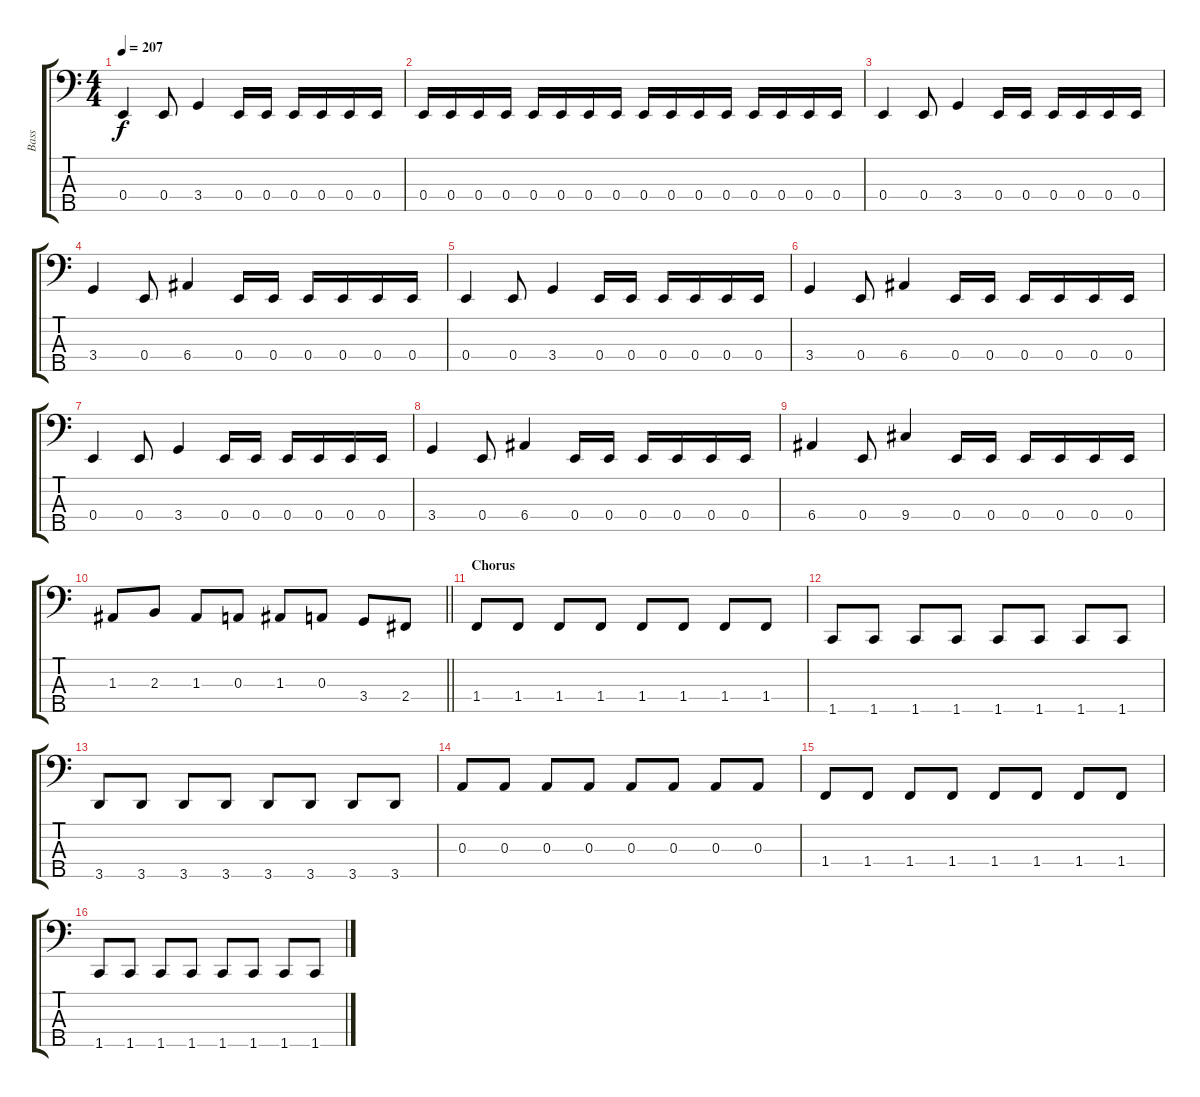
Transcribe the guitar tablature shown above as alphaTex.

\track ("Bass" "Bass") {instrument electricbassfinger}
\staff {score tabs}
\tuning (G2 D2 A1 E1 B0) {hide}
\ts (4 4)
\tempo 207
\clef f4
\ks c
0.4.4{dy f} 0.4.8 3.4.4 0.4.16 0.4.16 0.4.16 0.4.16 0.4.16 0.4.16 |
0.4.16 0.4.16 0.4.16 0.4.16 0.4.16 0.4.16 0.4.16 0.4.16 0.4.16 0.4.16 0.4.16 0.4.16 0.4.16 0.4.16 0.4.16 0.4.16 |
0.4.4 0.4.8 3.4.4 0.4.16 0.4.16 0.4.16 0.4.16 0.4.16 0.4.16 |
3.4.4 0.4.8 6.4.4 0.4.16 0.4.16 0.4.16 0.4.16 0.4.16 0.4.16 |
0.4.4 0.4.8 3.4.4 0.4.16 0.4.16 0.4.16 0.4.16 0.4.16 0.4.16 |
3.4.4 0.4.8 6.4.4 0.4.16 0.4.16 0.4.16 0.4.16 0.4.16 0.4.16 |
0.4.4 0.4.8 3.4.4 0.4.16 0.4.16 0.4.16 0.4.16 0.4.16 0.4.16 |
3.4.4 0.4.8 6.4.4 0.4.16 0.4.16 0.4.16 0.4.16 0.4.16 0.4.16 |
6.4.4 0.4.8 9.4.4 0.4.16 0.4.16 0.4.16 0.4.16 0.4.16 0.4.16 |
\barLineRight lightlight
1.3.8 2.3.8 1.3.8 0.3.8 1.3.8 0.3.8 3.4.8 2.4.8 |
\section ("" "Chorus")
1.4.8 1.4.8 1.4.8 1.4.8 1.4.8 1.4.8 1.4.8 1.4.8 |
1.5.8 1.5.8 1.5.8 1.5.8 1.5.8 1.5.8 1.5.8 1.5.8 |
3.5.8 3.5.8 3.5.8 3.5.8 3.5.8 3.5.8 3.5.8 3.5.8 |
0.3.8 0.3.8 0.3.8 0.3.8 0.3.8 0.3.8 0.3.8 0.3.8 |
1.4.8 1.4.8 1.4.8 1.4.8 1.4.8 1.4.8 1.4.8 1.4.8 |
1.5.8 1.5.8 1.5.8 1.5.8 1.5.8 1.5.8 1.5.8 1.5.8
